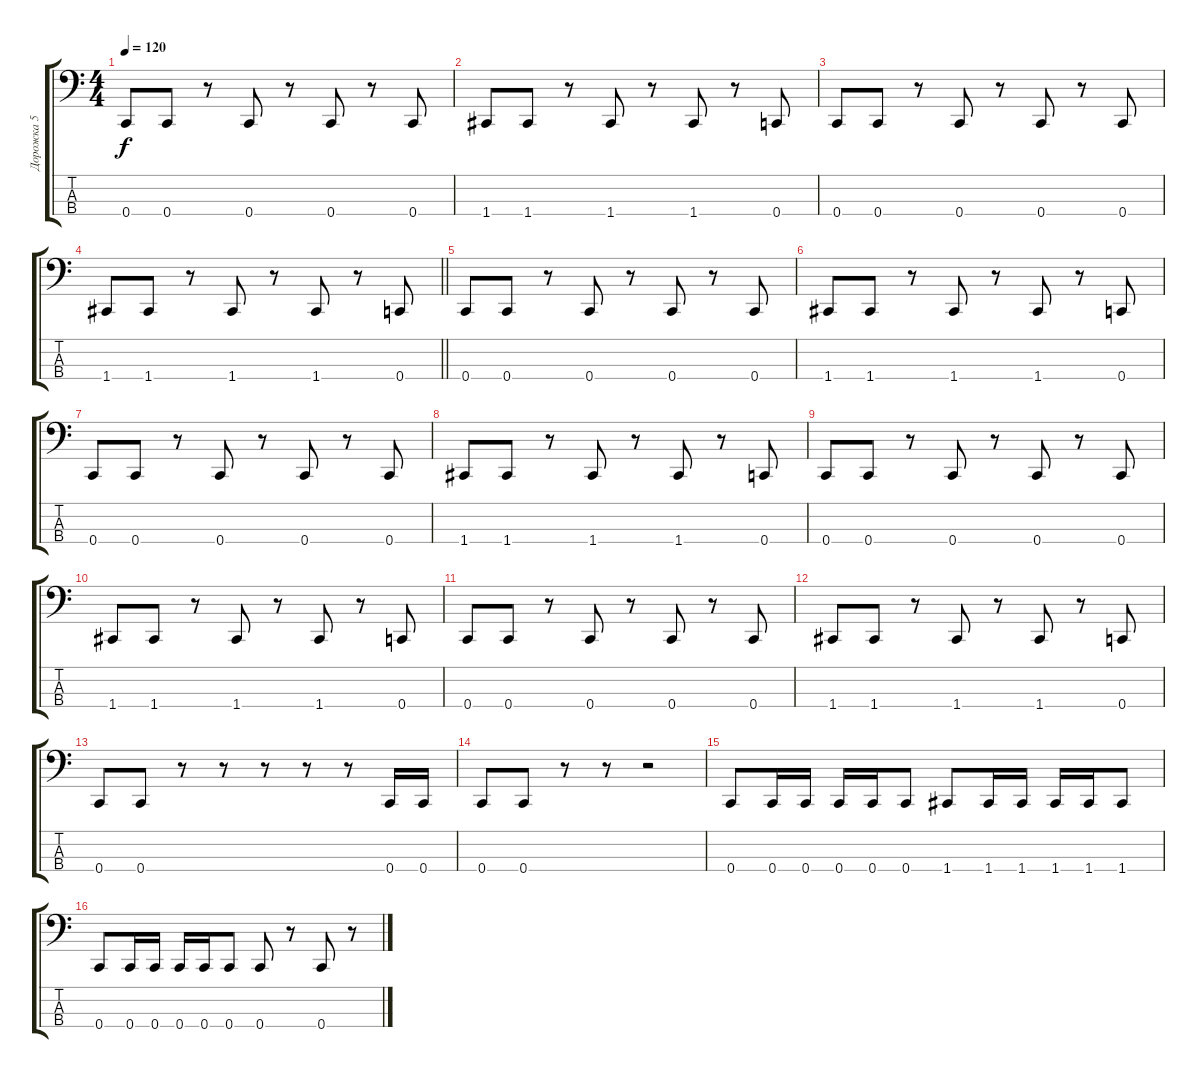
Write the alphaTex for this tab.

\track ("Дорожка 5" "Дорожка 5") {instrument electricbassfinger}
\staff {score tabs}
\tuning (Eb2 Bb1 F1 C1) {hide}
\ts (4 4)
\tempo 120
\clef f4
\ks c
0.4.8{dy f} 0.4.8 r.8 0.4.8 r.8 0.4.8 r.8 0.4.8 |
1.4.8 1.4.8 r.8 1.4.8 r.8 1.4.8 r.8 0.4.8 |
0.4.8 0.4.8 r.8 0.4.8 r.8 0.4.8 r.8 0.4.8 |
\barLineRight lightlight
1.4.8 1.4.8 r.8 1.4.8 r.8 1.4.8 r.8 0.4.8 |
0.4.8 0.4.8 r.8 0.4.8 r.8 0.4.8 r.8 0.4.8 |
1.4.8 1.4.8 r.8 1.4.8 r.8 1.4.8 r.8 0.4.8 |
0.4.8 0.4.8 r.8 0.4.8 r.8 0.4.8 r.8 0.4.8 |
1.4.8 1.4.8 r.8 1.4.8 r.8 1.4.8 r.8 0.4.8 |
0.4.8 0.4.8 r.8 0.4.8 r.8 0.4.8 r.8 0.4.8 |
1.4.8 1.4.8 r.8 1.4.8 r.8 1.4.8 r.8 0.4.8 |
0.4.8 0.4.8 r.8 0.4.8 r.8 0.4.8 r.8 0.4.8 |
1.4.8 1.4.8 r.8 1.4.8 r.8 1.4.8 r.8 0.4.8 |
0.4.8 0.4.8 r.8 r.8 r.8 r.8 r.8 0.4.16 0.4.16 |
0.4.8 0.4.8 r.8 r.8 r.2 |
0.4.8 0.4.16 0.4.16 0.4.16 0.4.16 0.4.8 1.4.8 1.4.16 1.4.16 1.4.16 1.4.16 1.4.8 |
0.4.8 0.4.16 0.4.16 0.4.16 0.4.16 0.4.8 0.4.8 r.8 0.4.8 r.8
